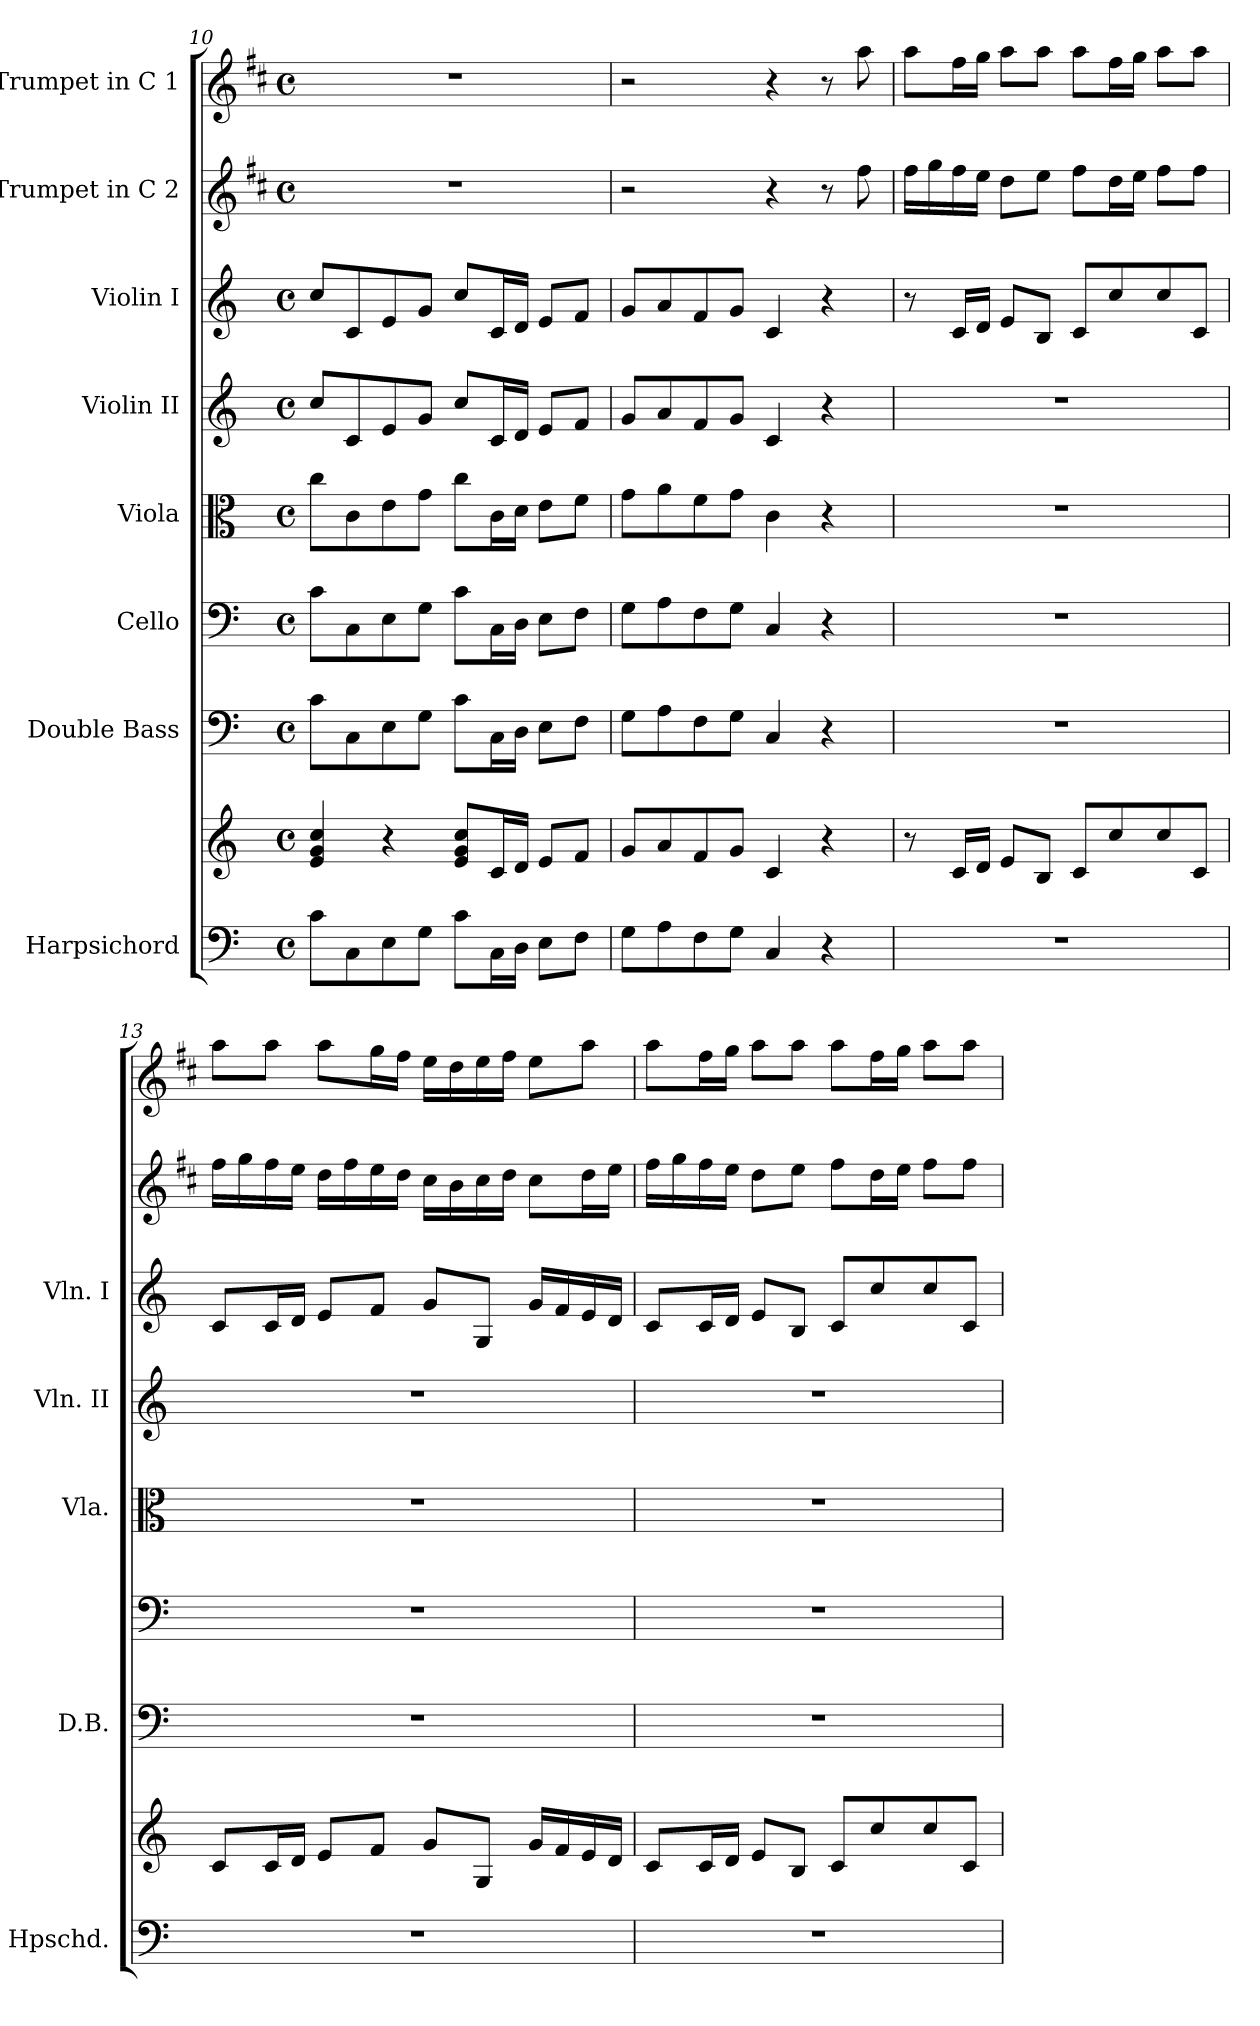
**kern	**kern	**kern	**kern	**kern	**kern	**kern	**kern	**kern
*part8	*part8	*part7	*part6	*part5	*part4	*part3	*part2	*part1
*staff9	*staff8	*staff7	*staff6	*staff5	*staff4	*staff3	*staff2	*staff1
*I"Harpsichord	*	*I"Double Bass	*I"Cello	*I"Viola	*I"Violin II	*I"Violin I	*I"Trumpet in C 2	*I"Trumpet in C 1
*I'Hpschd.	*	*I'D.B.	*	*I'Vla.	*I'Vln. II	*I'Vln. I	*	*
!!LO:PB:g=z
*clefF4	*clefG2	*clefF4	*clefF4	*clefC3	*clefG2	*clefG2	*clefG2	*clefG2
*	*	*ITrd7c12	*	*	*	*	*ITrd1c2	*ITrd1c2
*k[]	*k[]	*k[]	*k[]	*k[]	*k[]	*k[]	*k[]	*k[]
*M4/4	*M4/4	*M4/4	*M4/4	*M4/4	*M4/4	*M4/4	*M4/4	*M4/4
*met(c)	*met(c)	*met(c)	*met(c)	*met(c)	*met(c)	*met(c)	*met(c)	*met(c)
=10	=10	=10	=10	=10	=10	=10	=10	=10
8c\L	4e/ 4g/ 4cc/	8C\L	8c\L	8cc\L	8cc/L	8cc/L	1r	1r
8C\	.	8CC\	8C\	8c\	8c/	8c/	.	.
8E\	4r	8EE\	8E\	8e\	8e/	8e/	.	.
8G\J	.	8GG\J	8G\J	8g\J	8g/J	8g/J	.	.
8c\L	8e/ 8g/ 8cc/L	8C\L	8c\L	8cc\L	8cc/L	8cc/L	.	.
16C\L	16c/L	16CC\L	16C\L	16c\L	16c/L	16c/L	.	.
16D\JJ	16d/JJ	16DD\JJ	16D\JJ	16d\JJ	16d/JJ	16d/JJ	.	.
8E\L	8e/L	8EE\L	8E\L	8e\L	8e/L	8e/L	.	.
8F\J	8f/J	8FF\J	8F\J	8f\J	8f/J	8f/J	.	.
!!LO:PB:g=z
=11	=11	=11	=11	=11	=11	=11	=11	=11
8G\L	8g/L	8GG\L	8G\L	8g\L	8g/L	8g/L	2r	2r
8A\	8a/	8AA\	8A\	8a\	8a/	8a/	.	.
8F\	8f/	8FF\	8F\	8f\	8f/	8f/	.	.
8G\J	8g/J	8GG\J	8G\J	8g\J	8g/J	8g/J	.	.
4C/	4c/	4CC/	4C/	4c\	4c/	4c/	4r	4r
4r	4r	4r	4r	4r	4r	4r	8r	8r
.	.	.	.	.	.	.	8ee\	8gg\
=12	=12	=12	=12	=12	=12	=12	=12	=12
1r	8r	1r	1r	1r	1r	8r	16ee\LL	8gg\L
.	.	.	.	.	.	.	16ff\	.
.	16c/LL	.	.	.	.	16c/LL	16ee\	16ee\L
.	16d/JJ	.	.	.	.	16d/JJ	16dd\JJ	16ff\JJ
.	8e/L	.	.	.	.	8e/L	8cc\L	8gg\L
.	8B/J	.	.	.	.	8B/J	8dd\J	8gg\J
.	8c/L	.	.	.	.	8c/L	8ee\L	8gg\L
.	8cc/	.	.	.	.	8cc/	16cc\L	16ee\L
.	.	.	.	.	.	.	16dd\JJ	16ff\JJ
.	8cc/	.	.	.	.	8cc/	8ee\L	8gg\L
.	8c/J	.	.	.	.	8c/J	8ee\J	8gg\J
=13	=13	=13	=13	=13	=13	=13	=13	=13
1r	8c/L	1r	1r	1r	1r	8c/L	16ee\LL	8gg\L
.	.	.	.	.	.	.	16ff\	.
.	16c/L	.	.	.	.	16c/L	16ee\	8gg\J
.	16d/JJ	.	.	.	.	16d/JJ	16dd\JJ	.
.	8e/L	.	.	.	.	8e/L	16cc\LL	8gg\L
.	.	.	.	.	.	.	16ee\	.
.	8f/J	.	.	.	.	8f/J	16dd\	16ff\L
.	.	.	.	.	.	.	16cc\JJ	16ee\JJ
.	8g/L	.	.	.	.	8g/L	16b\LL	16dd\LL
.	.	.	.	.	.	.	16a\	16cc\
.	8G/J	.	.	.	.	8G/J	16b\	16dd\
.	.	.	.	.	.	.	16cc\JJ	16ee\JJ
.	16g/LL	.	.	.	.	16g/LL	8b\L	8dd\L
.	16f/	.	.	.	.	16f/	.	.
.	16e/	.	.	.	.	16e/	16cc\L	8gg\J
.	16d/JJ	.	.	.	.	16d/JJ	16dd\JJ	.
!!LO:PB:g=z
=14	=14	=14	=14	=14	=14	=14	=14	=14
1r	8c/L	1r	1r	1r	1r	8c/L	16ee\LL	8gg\L
.	.	.	.	.	.	.	16ff\	.
.	16c/L	.	.	.	.	16c/L	16ee\	16ee\L
.	16d/JJ	.	.	.	.	16d/JJ	16dd\JJ	16ff\JJ
.	8e/L	.	.	.	.	8e/L	8cc\L	8gg\L
.	8B/J	.	.	.	.	8B/J	8dd\J	8gg\J
.	8c/L	.	.	.	.	8c/L	8ee\L	8gg\L
.	8cc/	.	.	.	.	8cc/	16cc\L	16ee\L
.	.	.	.	.	.	.	16dd\JJ	16ff\JJ
.	8cc/	.	.	.	.	8cc/	8ee\L	8gg\L
.	8c/J	.	.	.	.	8c/J	8ee\J	8gg\J
=	=	=	=	=	=	=	=	=
*-	*-	*-	*-	*-	*-	*-	*-	*-
